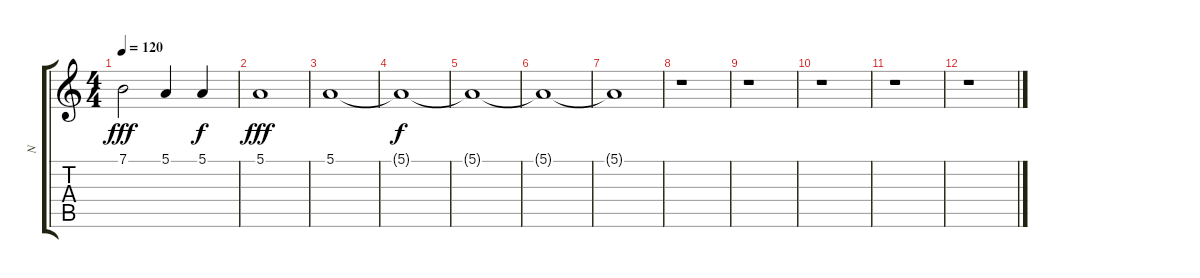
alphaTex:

\track ("N" "N") {instrument shamisen}
\staff {score tabs}
\tuning (E4 B3 G3 D3 A2 E2) {hide}
\ts (4 4)
\tempo 120
\clef g2
\ks c
7.1.2{dy fff} 5.1.4 5.1.4{dy f} |
5.1.1{dy fff} |
5.1.1 |
5.1{t}.1{dy f} |
5.1{t}.1{volume 0} |
5.1{t}.1 |
5.1{t}.1 |
r.1 |
r.1 |
r.1 |
r.1 |
r.1
